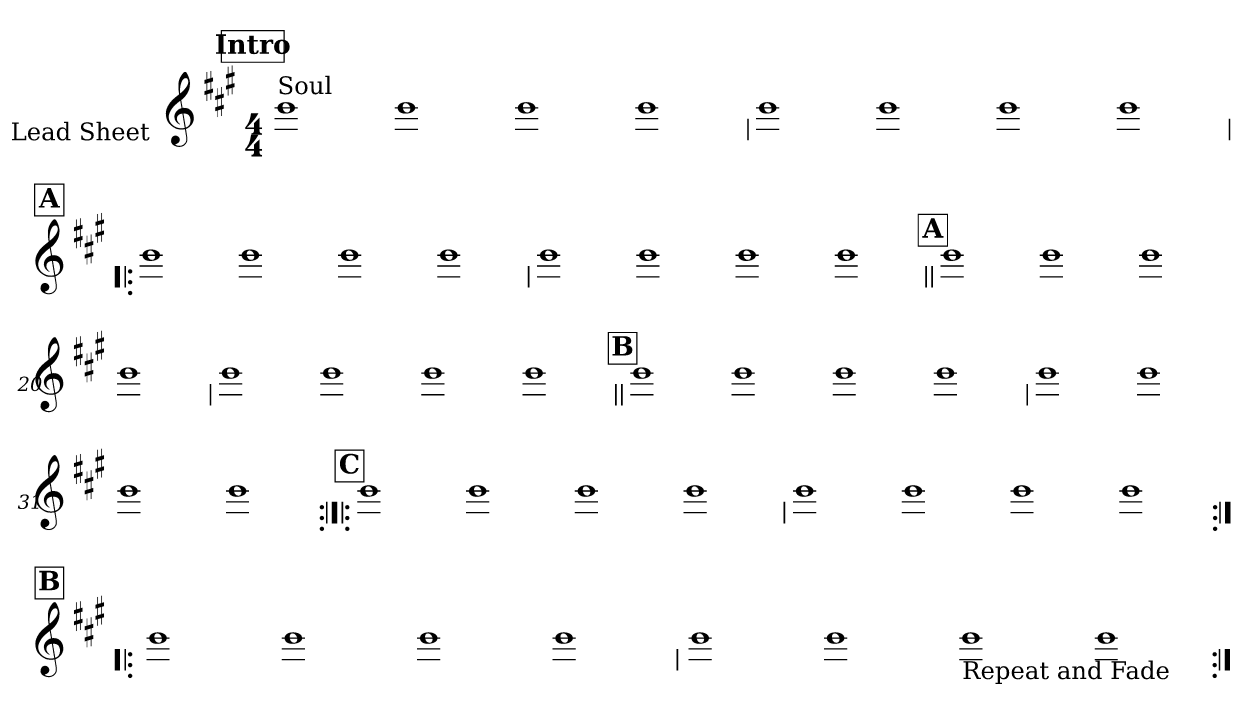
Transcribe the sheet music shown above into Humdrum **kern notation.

**kern
*part1
*staff1
*I"Lead Sheet
*stria0
*clefG2
*k[f#c#g#]
*A:
*M4/4
*MM110
!!LO:REH:place=s1:a:t=Intro
=1||
!LO:TX:a:t=Soul
1b
=2-
1b
=3-
1b
=4-
1b
!!LO:LB:g=z
=5
1b
=6-
1b
=7-
1b
=8-
1b
!!LO:LB:g=z
!!LO:REH:place=s1:a:t=A
=9!|:
1b
=10-
1b
=11-
1b
=12-
1b
!!LO:LB:g=z
=13
1b
=14-
1b
=15-
1b
=16-
1b
!!LO:LB:g=z
!!LO:REH:place=s1:a:t=A
=17||
1b
=18-
1b
=19-
1b
=20-
1b
!!LO:LB:g=z
=21
1b
=22-
1b
=23-
1b
=24-
1b
!!LO:LB:g=z
!!LO:REH:place=s1:a:t=B
=25||
1b
=26-
1b
=27-
1b
=28-
1b
!!LO:LB:g=z
=29
1b
=30-
1b
=31-
1b
=32-
1b
!!LO:LB:g=z
!!LO:REH:place=s1:a:t=C
=33:|!|:
1b
=34-
1b
=35-
1b
=36-
1b
!!LO:LB:g=z
=37
1b
=38-
1b
=39-
1b
=40-
1b
!!LO:LB:g=z
!!LO:REH:place=s1:a:t=B
=41:|!|:
1b
=42-
1b
=43-
1b
=44-
1b
!!LO:LB:g=z
=45
1b
=46-
1b
=47-
!LO:TX:b:t=Repeat and Fade
1b
=48-
1b
=:|!
*-
